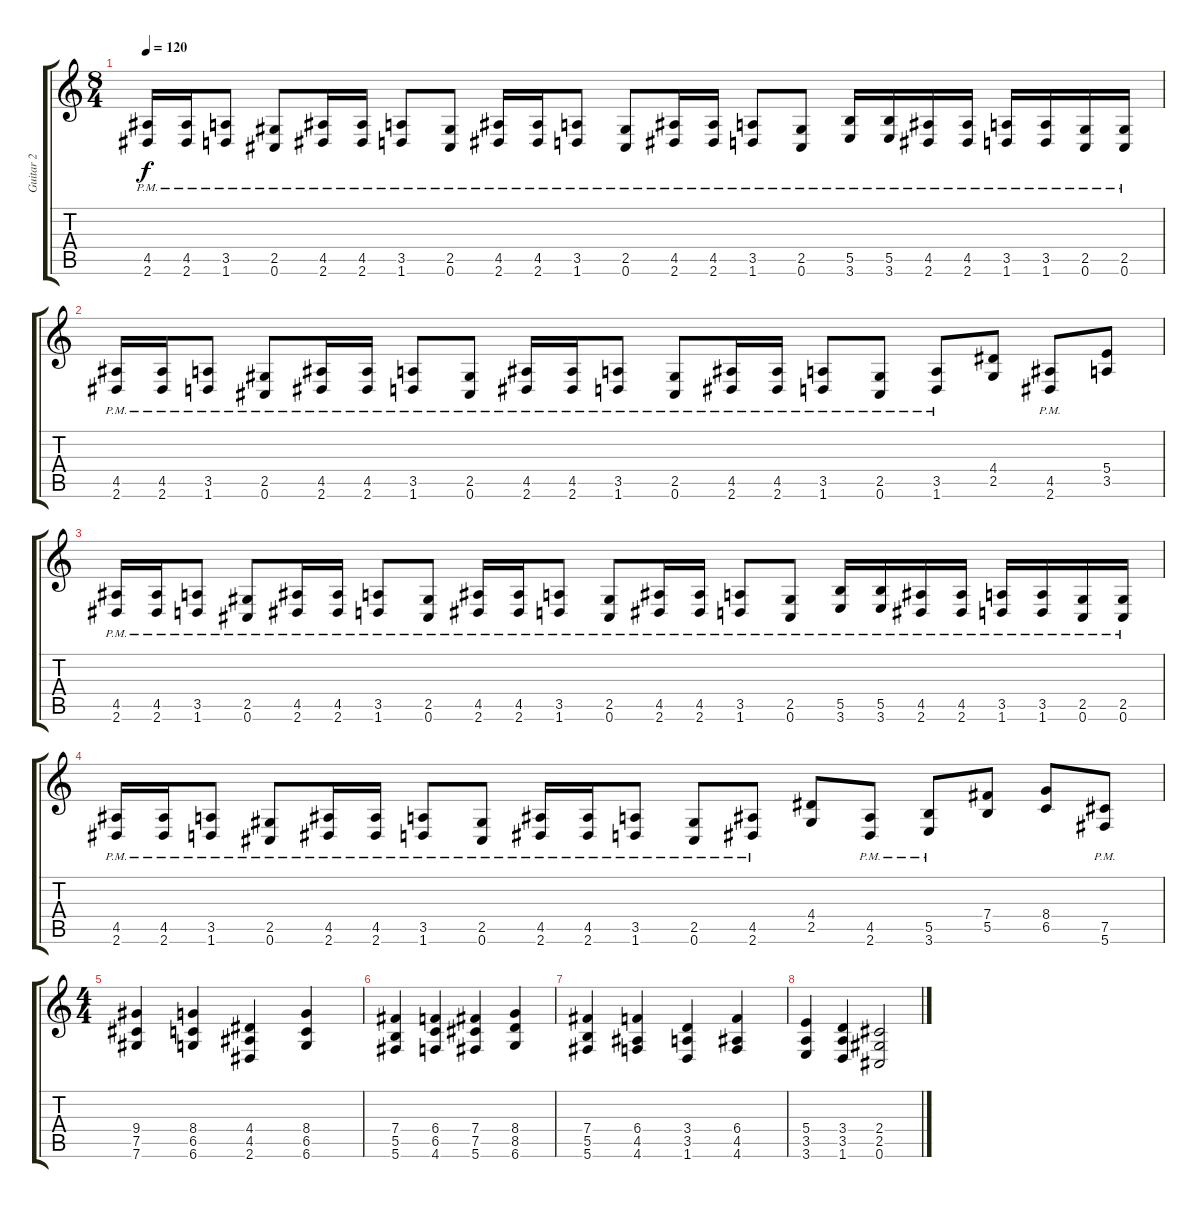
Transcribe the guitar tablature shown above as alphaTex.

\track ("Guitar 2" "Guitar 2") {instrument distortionguitar}
\staff {score tabs}
\tuning (Db4 Ab3 E3 B2 Gb2 Db2) {hide}
\ts (8 4)
\tempo 120
\clef g2
\ks c
(4.5{pm} 2.6{pm}).16{dy f} (4.5{pm} 2.6{pm}).16 (3.5{pm} 1.6{pm}).8 (2.5{pm} 0.6{pm}).8 (4.5{pm} 2.6{pm}).16 (4.5{pm} 2.6{pm}).16 (3.5{pm} 1.6{pm}).8 (2.5{pm} 0.6{pm}).8 (4.5{pm} 2.6{pm}).16 (4.5{pm} 2.6{pm}).16 (3.5{pm} 1.6{pm}).8 (2.5{pm} 0.6{pm}).8 (4.5{pm} 2.6{pm}).16 (4.5{pm} 2.6{pm}).16 (3.5{pm} 1.6{pm}).8 (2.5{pm} 0.6{pm}).8 (5.5 3.6{pm}).16 (5.5 3.6{pm}).16 (4.5 2.6{pm}).16 (4.5 2.6{pm}).16 (3.5 1.6{pm}).16 (3.5 1.6{pm}).16 (2.5 0.6{pm}).16 (2.5 0.6{pm}).16 |
(4.5{pm} 2.6{pm}).16 (4.5{pm} 2.6{pm}).16 (3.5{pm} 1.6{pm}).8 (2.5{pm} 0.6{pm}).8 (4.5{pm} 2.6{pm}).16 (4.5{pm} 2.6{pm}).16 (3.5{pm} 1.6{pm}).8 (2.5{pm} 0.6{pm}).8 (4.5{pm} 2.6{pm}).16 (4.5{pm} 2.6{pm}).16 (3.5{pm} 1.6{pm}).8 (2.5{pm} 0.6{pm}).8 (4.5{pm} 2.6{pm}).16 (4.5{pm} 2.6{pm}).16 (3.5{pm} 1.6{pm}).8 (2.5{pm} 0.6{pm}).8 (3.5{pm} 1.6).8 (4.4 2.5).8 (4.5 2.6{pm}).8 (5.4 3.5).8 |
(4.5{pm} 2.6{pm}).16 (4.5{pm} 2.6{pm}).16 (3.5{pm} 1.6{pm}).8 (2.5{pm} 0.6{pm}).8 (4.5{pm} 2.6{pm}).16 (4.5{pm} 2.6{pm}).16 (3.5{pm} 1.6{pm}).8 (2.5{pm} 0.6{pm}).8 (4.5{pm} 2.6{pm}).16 (4.5{pm} 2.6{pm}).16 (3.5{pm} 1.6{pm}).8 (2.5{pm} 0.6{pm}).8 (4.5{pm} 2.6{pm}).16 (4.5{pm} 2.6{pm}).16 (3.5{pm} 1.6{pm}).8 (2.5{pm} 0.6{pm}).8 (5.5 3.6{pm}).16 (5.5 3.6{pm}).16 (4.5 2.6{pm}).16 (4.5 2.6{pm}).16 (3.5 1.6{pm}).16 (3.5 1.6{pm}).16 (2.5 0.6{pm}).16 (2.5 0.6{pm}).16 |
(4.5{pm} 2.6{pm}).16 (4.5{pm} 2.6{pm}).16 (3.5{pm} 1.6{pm}).8 (2.5{pm} 0.6{pm}).8 (4.5{pm} 2.6{pm}).16 (4.5{pm} 2.6{pm}).16 (3.5{pm} 1.6{pm}).8 (2.5{pm} 0.6{pm}).8 (4.5{pm} 2.6{pm}).16 (4.5{pm} 2.6{pm}).16 (3.5{pm} 1.6{pm}).8 (2.5{pm} 0.6{pm}).8 (4.5 2.6{pm}).8 (4.4 2.5).8 (4.5 2.6{pm}).8 (5.5 3.6{pm}).8 (7.4 5.5).8 (8.4 6.5).8 (7.5 5.6{pm}).8 |
\ts (4 4)
(9.4 7.5 7.6).4 (8.4 6.5 6.6).4 (4.4 4.5 2.6).4 (8.4 6.5 6.6).4 |
(7.4 5.5 5.6).4 (6.4 6.5 4.6).4 (7.4 7.5 5.6).4 (8.4 8.5 6.6).4 |
(7.4 5.5 5.6).4 (6.4 4.5 4.6).4 (3.4 3.5 1.6).4 (6.4 4.5 4.6).4 |
(5.4 3.5 3.6).4 (3.4 3.5 1.6).4 (2.4 2.5 0.6).2
